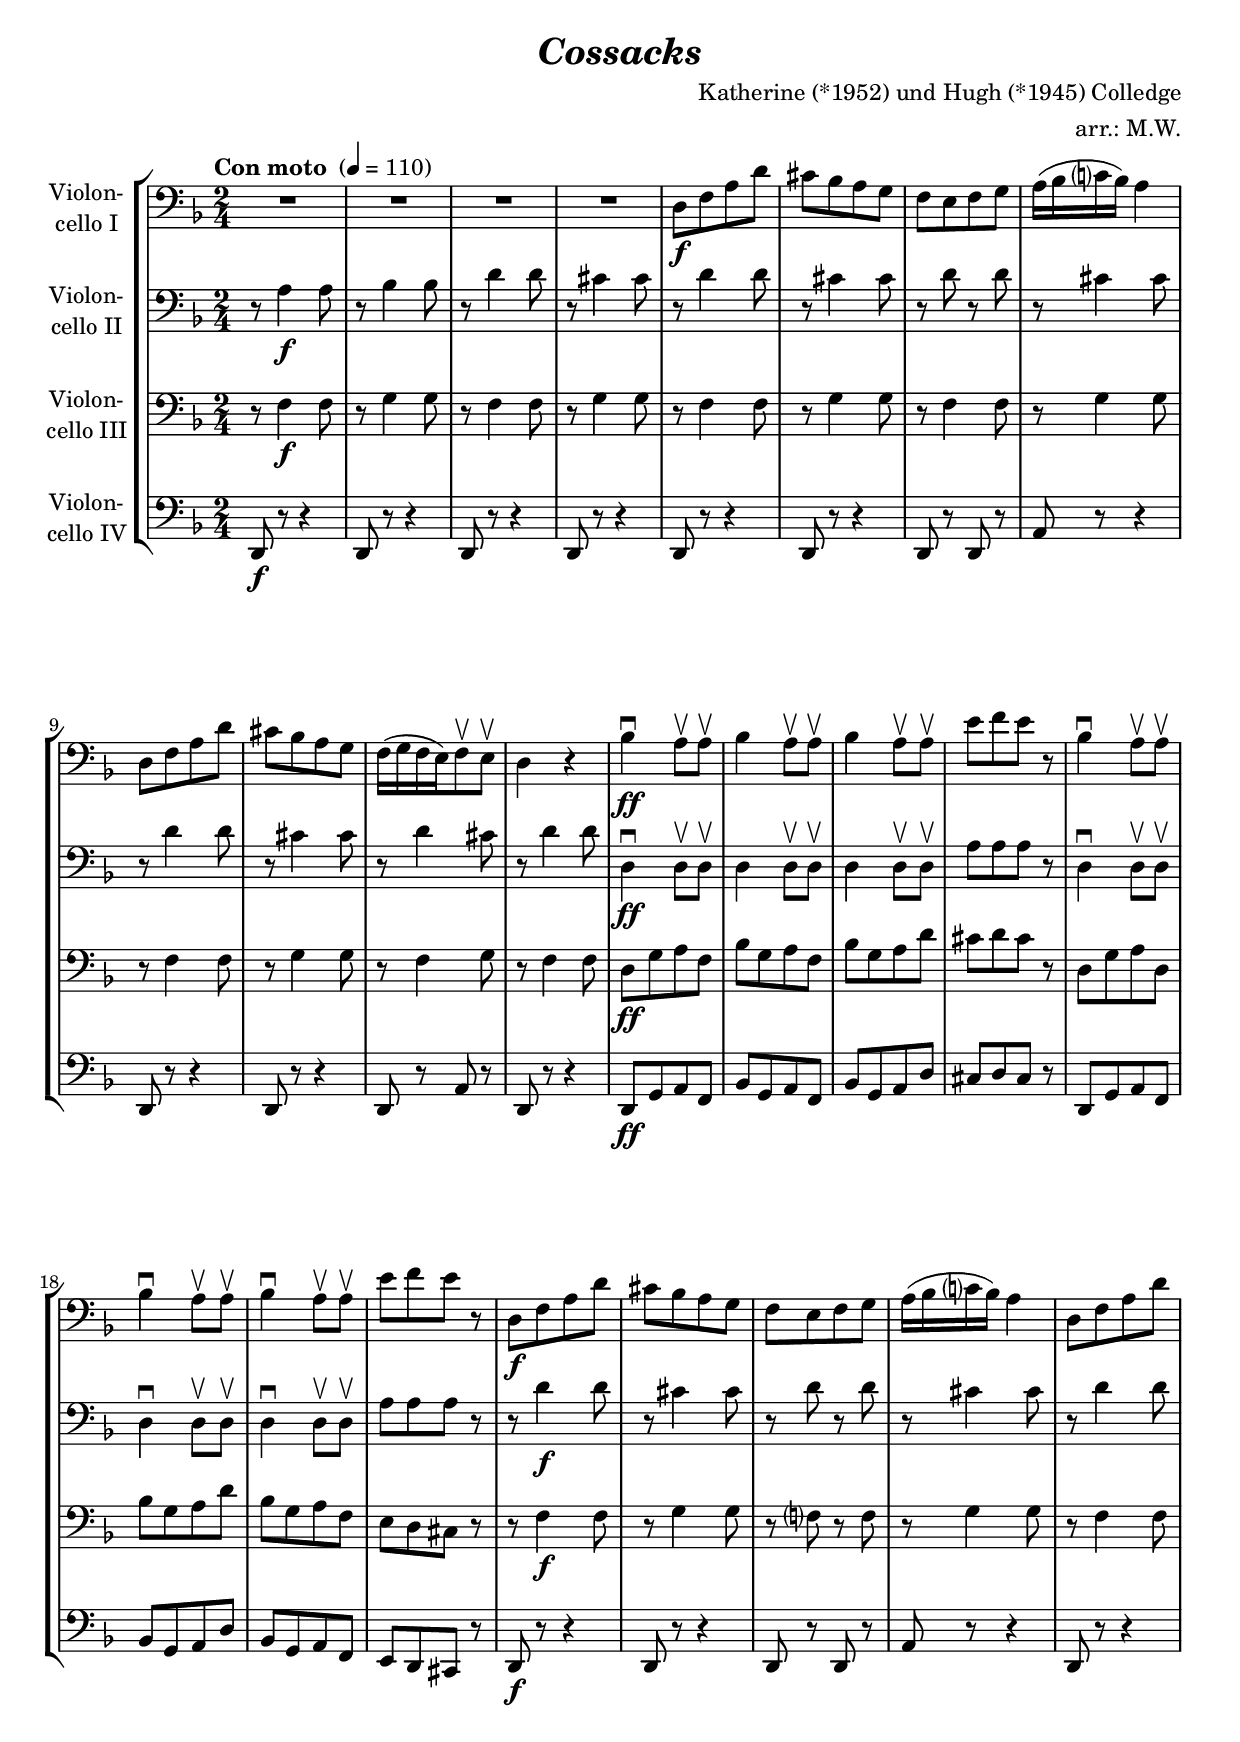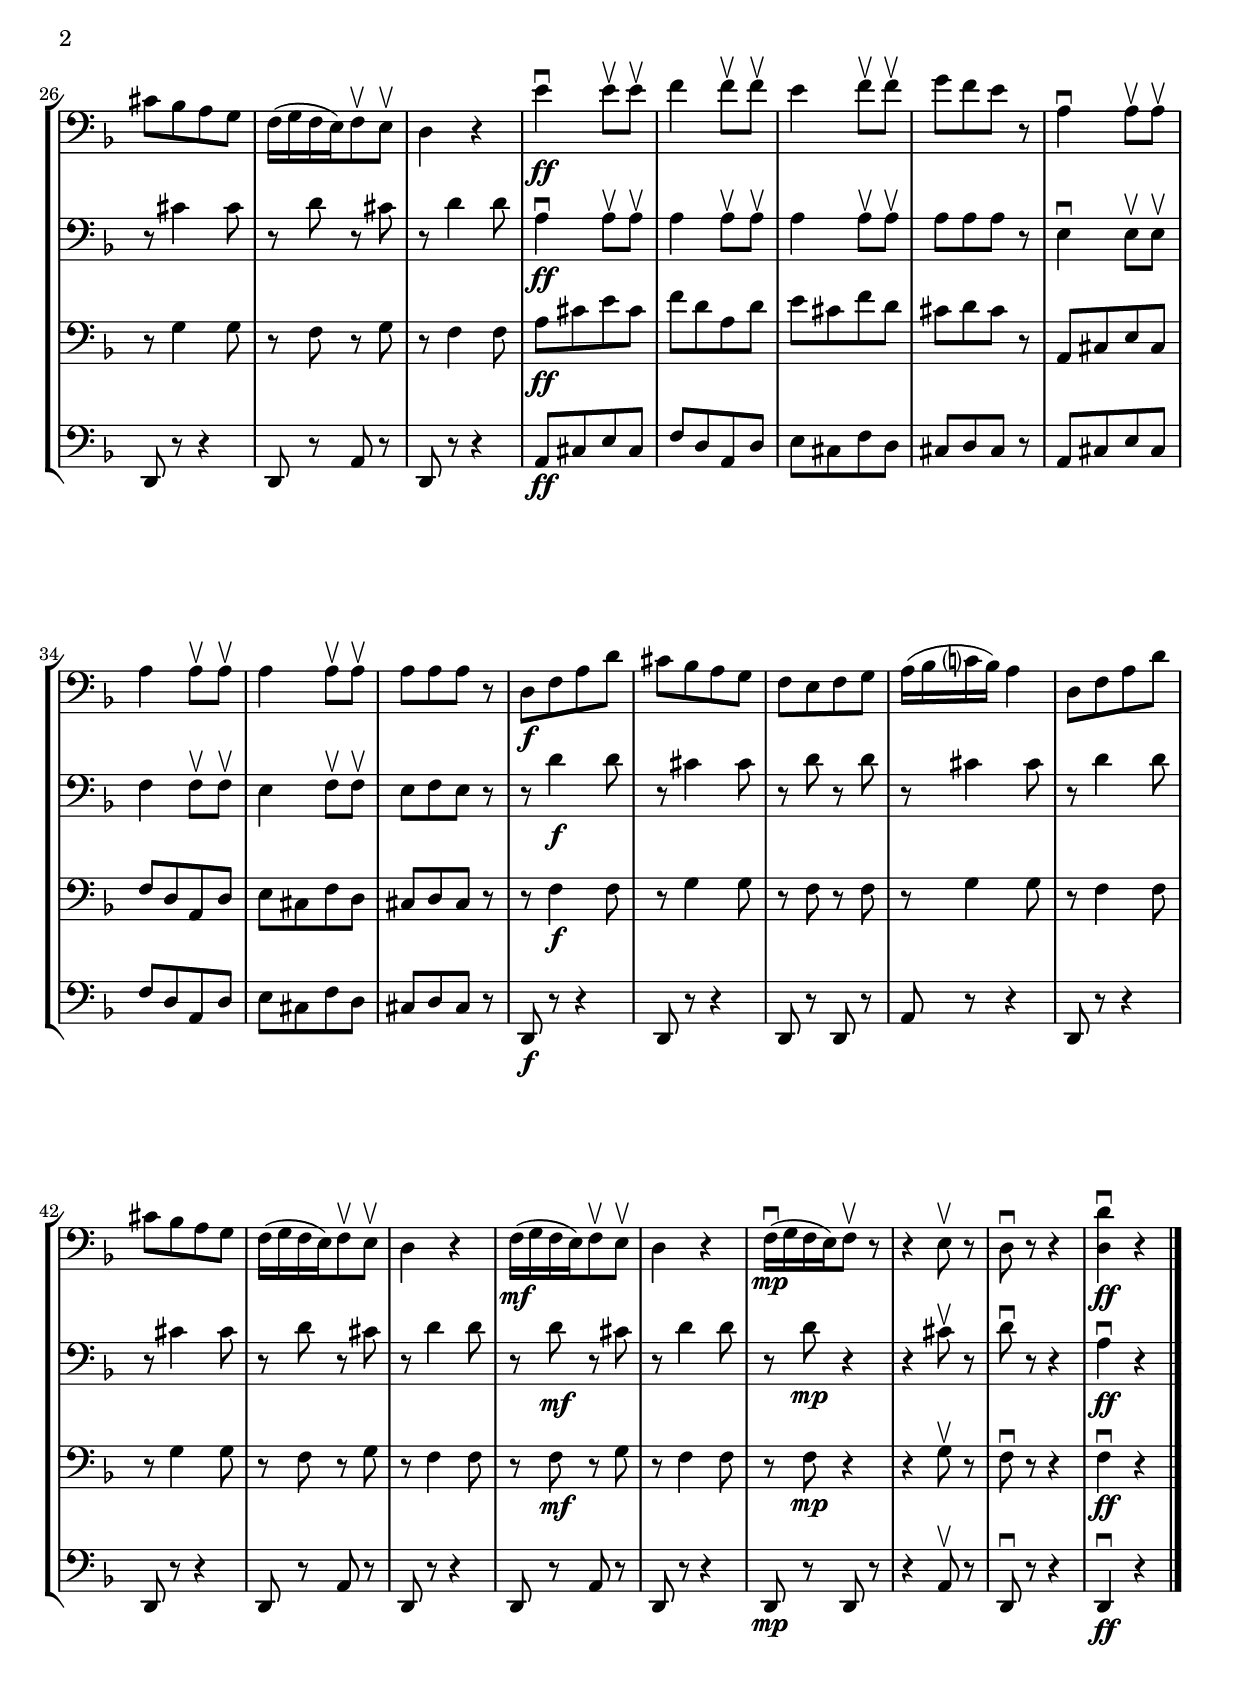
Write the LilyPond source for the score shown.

\version "2.18.2"
\include "deutsch.ly"
  
#(set-global-staff-size 20)

\header {
  title     = \markup \bold \italic "Cossacks"
  composer  = "Katherine (*1952) und Hugh (*1945) Colledge"
  arranger  = "arr.: M.W."
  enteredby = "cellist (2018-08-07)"
%  piece     = ""
}

voiceconsts = {
  \key d \minor
  \time 2/4
  \clef "bass"
%  \numericTimeSignature
  \compressFullBarRests
  % Set default beaming for all staves
  \set Timing.beamExceptions = #'()
  \set Timing.baseMoment     = #(ly:make-moment 1 2)
  \set Timing.beatStructure  = #'(1)
  \tempo "Con moto " 4=110
}

micl = "clarinet"
mifl = "flute"
miob = "oboe"
mifh = "french horn"
misx = "tenor sax"
mist = "string ensemble 1"
miba = "cello"

va = \relative c {
  \voiceconsts

  R2*4
  d8\f f a d

  cis b a g
  f e f g
  a16( b c? b) a4
  d,8 f a d
  cis b a g
  f16( g f e) f8\upbow e\upbow

  d4 r
  b'\downbow\ff a8\upbow a\upbow
  b4 a8\upbow a\upbow
  b4 a8\upbow a\upbow
  e' f e r
  b4\downbow a8\upbow a\upbow

  b4\downbow a8\upbow a\upbow
  b4\downbow a8\upbow a\upbow
  e' f e r
  d,\f f a d
  cis b a g
  f e f g

  a16( b c? b) a4
  d,8 f a d
  cis b a g
  f16( g f e) f8\upbow e\upbow
  d4 r

  e'\downbow\ff e8\upbow e\upbow
  f4 f8\upbow f\upbow
  e4 f8\upbow f\upbow
  g f e r
  a,4\downbow a8\upbow a\upbow
  a4 a8\upbow a\upbow
  
  a4 a8\upbow a\upbow
  a a a r
  d,\f f a d
  cis b a g
  f e f g

  a16( b c? b) a4
  d,8 f a d
  cis b a g
  f16( g f e) f8\upbow e\upbow
  d4 r

  f16(\mf g f e) f8\upbow e\upbow
  d4 r
  f16(\downbow\mp g f e) f8\upbow r
  r4 e8\upbow r
  d\downbow r r4
  <d d'>4\downbow\ff r \bar "|."
}

vb = \relative c' {
  \voiceconsts

  r8 a4\f a8
  r b4 b8
  r d4 d8
  r cis4 cis8
  r d4 d8

  r cis4 cis8
  r d r d
  r cis4 cis8
  r d4 d8
  r cis4 cis8
  r d4 cis8

  r d4 d8
  d,4\downbow\ff d8\upbow d\upbow
  d4 d8\upbow d\upbow
  d4 d8\upbow d\upbow
  a' a a r
  d,4\downbow d8\upbow d\upbow
  
  d4\downbow d8\upbow d\upbow
  d4\downbow d8\upbow d\upbow
  a' a a r
  r8 d4\f d8
  r cis4 cis8
  r d r d

  r cis4 cis8
  r d4 d8
  r cis4 cis8
  r d r cis
  r d4 d8

  a4\downbow\ff a8\upbow a\upbow
  a4 a8\upbow a\upbow
  a4 a8\upbow a\upbow
  a a a r
  e4\downbow e8\upbow e\upbow
  f4 f8\upbow f\upbow

  e4 f8\upbow f\upbow
  e f e r
  r d'4\f d8
  r cis4 cis8
  r d r d

  r cis4 cis8
  r d4 d8
  r cis4 cis8
  r d r cis
  r d4 d8

  r d\mf r cis
  r d4 d8
  r d\mp r4
  r cis8\upbow r
  d\downbow r r4
  a\downbow\ff r \bar "|."
}

vc = \relative c {
  \voiceconsts

  r8 f4\f f8
  r g4 g8
  r f4 f8
  r g4 g8
  r f4 f8

  r g4 g8
  r f4 f8
  r g4 g8
  r f4 f8
  r g4 g8
  r f4 g8

  r f4 f8
  d\ff g a f
  b g a f
  b g a d
  cis d cis r
  d, g a d,

  b' g a d
  b g a f
  e d cis r
  r f4\f f8
  r g4 g8
  r f? r f

  r g4 g8
  r f4 f8
  r g4 g8
  r f r g
  r f4 f8

  a\ff cis e cis
  f d a d
  e cis f d
  cis d cis r
  a, cis e cis
  f d a d

  e cis f d
  cis d cis r
  r f4\f f8
  r g4 g8
  r f r f

  r g4 g8
  r f4 f8
  r g4 g8
  r f r g
  r f4 f8

  r f\mf r g
  r f4 f8
  r f\mp r4
  r g8\upbow r
  f\downbow r r4
  f\downbow\ff r \bar "|."
}

vd = \relative c, {
  \voiceconsts

  d8\f r r4
  d8 r r4
  d8 r r4
  d8 r r4
  d8 r r4

  d8 r r4
  d8 r d r
  a' r r4
  d,8 r r4
  d8 r r4
  d8 r a' r

  d, r r4
  d8\ff g a f
  b g a f
  b g a d
  cis d cis r
  d, g a f

  b g a d
  b g a f
  e d cis r
  d\f r r4
  d8 r r4
  d8 r d r

  a' r r4
  d,8 r r4
  d8 r r4
  d8 r a' r
  d, r r4

  a'8\ff cis e cis
  f d a d
  e cis f d
  cis d cis r
  a cis e cis
  f d a d

  e cis f d
  cis d cis r
  d,\f r r4
  d8 r r4
  d8 r d r

  a' r r4
  d,8 r r4
  d8 r r4
  d8 r a' r
  d, r r4

  d8 r a' r
  d, r r4
  d8\mp r d r
  r4 a'8\upbow r
  d,\downbow r r4
  d\downbow\ff r \bar "|."
}


music = \new StaffGroup <<
      \new Staff {
	\set Staff.midiInstrument = \miba
	\set Staff.instrumentName = \markup \center-column { "Violon-" "cello I" }
	\transpose d d { \va }
      }

      \new Staff {
	\set Staff.midiInstrument = \miba
	\set Staff.instrumentName = \markup \center-column { "Violon-" "cello II" }
	\transpose d d { \vb }
      }

      \new Staff {
	\set Staff.midiInstrument = \miba
	\set Staff.instrumentName = \markup \center-column { "Violon-" "cello III" }
	\transpose d d { \vc }
      }

      \new Staff {
	\set Staff.midiInstrument = \miba
	\set Staff.instrumentName = \markup \center-column { "Violon-" "cello IV" }
	\transpose d d { \vd }
      }
>>

\book {
  \score {
    \music
    \layout {}
  }

  \score {
    \unfoldRepeats \music

    \midi {
      \context {
        \Score
      }
    }
  }
}
